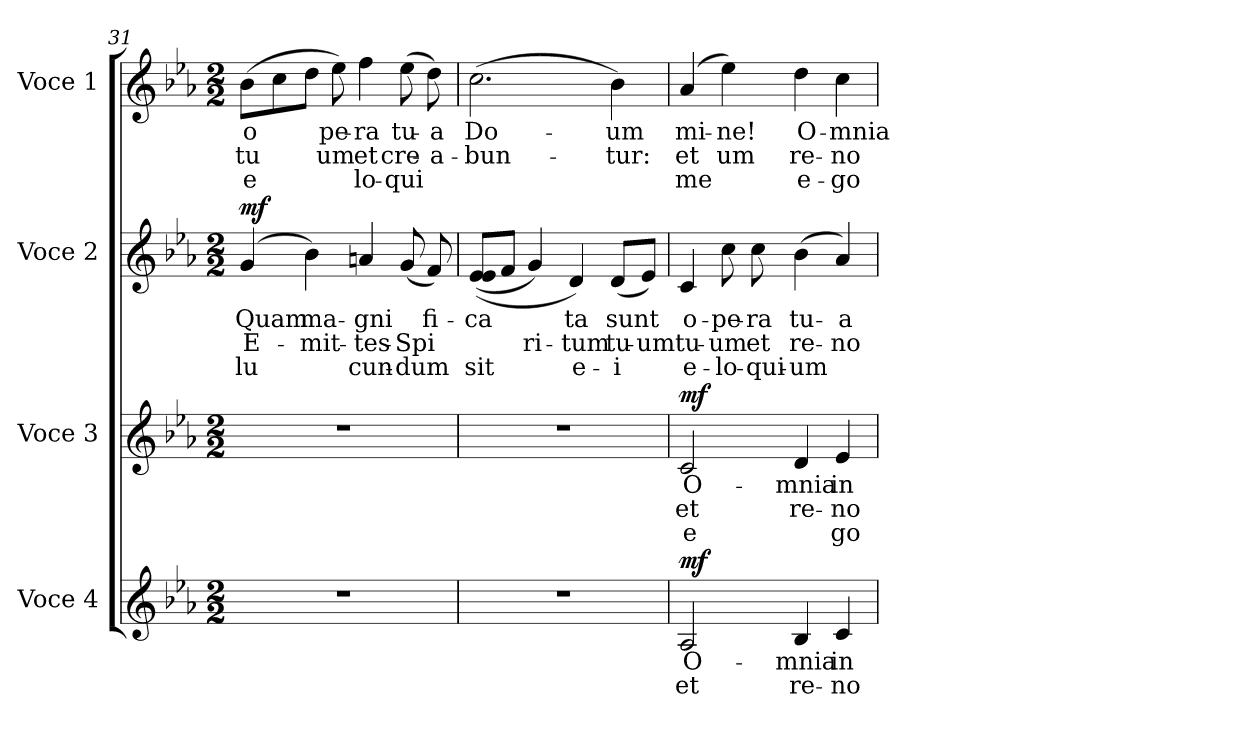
**kern	**text	**text	**dynam	**kern	**text	**text	**text	**dynam	**kern	**text	**text	**text	**dynam	**kern	**text	**text	**text
*part4	*part4	*part4	*part4	*part3	*part3	*part3	*part3	*part3	*part2	*part2	*part2	*part2	*part2	*part1	*part1	*part1	*part1
*staff4	*staff4	*staff4	*staff4	*staff3	*staff3	*staff3	*staff3	*staff3	*staff2	*staff2	*staff2	*staff2	*staff2	*staff1	*staff1	*staff1	*staff1
*I"Voce 4	*	*	*	*I"Voce 3	*	*	*	*	*I"Voce 2	*	*	*	*	*I"Voce 1	*	*	*
*I'V.4	*	*	*	*I'V.3	*	*	*	*	*I'V.2	*	*	*	*	*I'V.1	*	*	*
*clefG2	*	*	*	*clefG2	*	*	*	*	*clefG2	*	*	*	*	*clefG2	*	*	*
*k[b-e-a-]	*	*	*	*k[b-e-a-]	*	*	*	*	*k[b-e-a-]	*	*	*	*	*k[b-e-a-]	*	*	*
*E-:	*	*	*	*E-:	*	*	*	*	*E-:	*	*	*	*	*E-:	*	*	*
*M2/2	*	*	*	*M2/2	*	*	*	*	*M2/2	*	*	*	*	*M2/2	*	*	*
=31	=31	=31	=31	=31	=31	=31	=31	=31	=31	=31	=31	=31	=31	=31	=31	=31	=31
!	!	!	!	!	!	!	!	!	!	!LO:LY:b:cj	!LO:LY:b:cj	!LO:LY:b:cj	!LO:DY:a	!	!LO:LY:b:cj	!LO:LY:b:cj	!LO:LY:b:cj
1r	.	.	.	1r	.	.	.	.	(>4g/	Quam	E-	-lu-	mf	(>8b-\L	o-	-tu-	-e-
!	!	!	!	!	!	!	!	!	!	!	!	!	!	!	!LO:LY:b:cj	!LO:LY:b:cj	!LO:LY:b:cj
.	.	.	.	.	.	.	.	.	.	.	.	.	.	8cc\	--	--	-
!	!	!	!	!	!	!	!	!	!	!LO:LY:b:cj	!LO:LY:b:cj	!LO:LY:b:cj	!	!	!LO:LY:b:cj	!LO:LY:b:cj	!LO:LY:b:cj
.	.	.	.	.	.	.	.	.	4b-\)	-ma-	-mit-	--	.	8dd\J	-	--	-
!	!	!	!	!	!	!	!	!	!	!	!	!	!	!	!LO:LY:b:cj	!LO:LY:b:cj	!LO:LY:b:cj
.	.	.	.	.	.	.	.	.	.	.	.	.	.	8ee-\)	pe-	-um	.
!	!	!	!	!	!	!	!	!	!	!LO:LY:b:cj	!LO:LY:b:cj	!LO:LY:b:cj	!	!	!LO:LY:b:cj	!LO:LY:b:cj	!LO:LY:b:cj
.	.	.	.	.	.	.	.	.	4an/	-gni-	-tes-	-cun-	.	4ff\	ra	et	lo-
!	!	!	!	!	!	!	!	!	!	!LO:LY:b:cj	!LO:LY:b:cj	!LO:LY:b:cj	!	!	!LO:LY:b:cj	!LO:LY:b:cj	!LO:LY:b:cj
.	.	.	.	.	.	.	.	.	(<8g/	-	Spi-	-dum	.	(>8ee-\	-tu-	-cre-	-qui-
!	!	!	!	!	!	!	!	!	!	!LO:LY:b:cj	!LO:LY:b:cj	!LO:LY:b:cj	!	!	!LO:LY:b:cj	!LO:LY:b:cj	!LO:LY:b:cj
.	.	.	.	.	.	.	.	.	8f/)	fi-	--	-	.	8dd\)	-a	a-	--
=32	=32	=32	=32	=32	=32	=32	=32	=32	=32	=32	=32	=32	=32	=32	=32	=32	=32
!	!	!	!	!	!	!	!	!	!	!LO:LY:b:cj	!LO:LY:b:cj	!LO:LY:b:cj	!	!	!LO:LY:b:cj	!LO:LY:b:cj	!
1r	.	.	.	1r	.	.	.	.	(<(<8e-/ 8e-/L	ca-	-	sit	.	(>2.cc\	-Do-	-bun-	.
!	!	!	!	!	!	!	!	!	!	!LO:LY:b:cj	!LO:LY:b:cj	!LO:LY:b:cj	!	!	!	!	!
.	.	.	.	.	.	.	.	.	8f/J	-	-	.	.	.	.	.	.
!	!	!	!	!	!	!	!	!	!	!LO:LY:b:cj	!LO:LY:b:cj	!LO:LY:b:cj	!	!	!	!	!
.	.	.	.	.	.	.	.	.	4g/)	-	-ri-	-	.	.	.	.	.
!	!	!	!	!	!	!	!	!	!	!LO:LY:b:cj	!LO:LY:b:cj	!LO:LY:b:cj	!	!	!	!	!
.	.	.	.	.	.	.	.	.	4d/)	ta	tum	e-	.	.	.	.	.
!	!	!	!	!	!	!	!	!	!	!LO:LY:b:cj	!LO:LY:b:cj	!LO:LY:b:cj	!	!	!LO:LY:b:cj	!LO:LY:b:cj	!
.	.	.	.	.	.	.	.	.	(<8d/L	-sunt	tu-	-i	.	4b-\)	-um	tur:	.
!	!	!	!	!	!	!	!	!	!	!LO:LY:b:cj	!LO:LY:b:cj	!LO:LY:b:cj	!	!	!	!	!
.	.	.	.	.	.	.	.	.	8e-/J)	.	um	.	.	.	.	.	.
=33	=33	=33	=33	=33	=33	=33	=33	=33	=33	=33	=33	=33	=33	=33	=33	=33	=33
!	!LO:LY:b:cj	!LO:LY:b:cj	!LO:DY:a	!	!LO:LY:b:cj	!LO:LY:b:cj	!LO:LY:b:cj	!LO:DY:a	!	!LO:LY:b:cj	!LO:LY:b:cj	!LO:LY:b:cj	!	!	!LO:LY:b:cj	!LO:LY:b:cj	!LO:LY:b:cj
2A-/	O-	-et	mf	2c/	O-	-et	e-	mf	4c/	o-	-tu-	-e-	.	(>4a-/	mi-	-et	me-
!	!	!	!	!	!	!	!	!	!	!LO:LY:b:cj	!LO:LY:b:cj	!LO:LY:b:cj	!	!	!LO:LY:b:cj	!LO:LY:b:cj	!LO:LY:b:cj
.	.	.	.	.	.	.	.	.	8cc\	-pe-	-um	lo-	.	4ee-\)	-ne!	um	-
!	!	!	!	!	!	!	!	!	!	!LO:LY:b:cj	!LO:LY:b:cj	!LO:LY:b:cj	!	!	!	!	!
.	.	.	.	.	.	.	.	.	8cc\	-ra	et	qui-	.	.	.	.	.
!	!LO:LY:b:cj	!LO:LY:b:cj	!	!	!LO:LY:b:cj	!LO:LY:b:cj	!LO:LY:b:cj	!	!	!LO:LY:b:cj	!LO:LY:b:cj	!LO:LY:b:cj	!	!	!LO:LY:b:cj	!LO:LY:b:cj	!LO:LY:b:cj
4B-/	mnia	re-	.	4d/	-mnia	re-	--	.	(>4b-\	-tu-	-re-	-um	.	4dd\	-O-	-re-	-e-
!	!LO:LY:b:cj	!LO:LY:b:cj	!	!	!LO:LY:b:cj	!LO:LY:b:cj	!LO:LY:b:cj	!	!	!LO:LY:b:cj	!LO:LY:b:cj	!LO:LY:b:cj	!	!	!LO:LY:b:cj	!LO:LY:b:cj	!LO:LY:b:cj
4c/	-in	no-	.	4e-/	-in	no-	-go	.	4a-/)	a	no-	-	.	4cc\	-mnia	no-	-go
=	=	=	=	=	=	=	=	=	=	=	=	=	=	=	=	=	=
*-	*-	*-	*-	*-	*-	*-	*-	*-	*-	*-	*-	*-	*-	*-	*-	*-	*-
